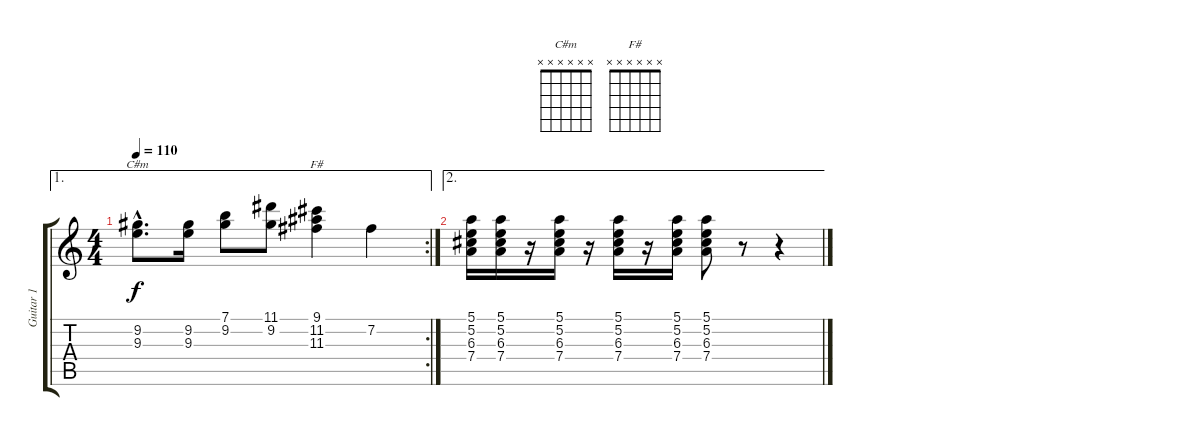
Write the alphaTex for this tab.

\track ("Guitar 1" "Guitar 1") {instrument acousticguitarnylon}
\staff {score tabs}
\tuning (E4 B3 G3 D3 A2 E2) {hide}
\chord ("C#m" x x x x x x) {firstfret 0}
\chord ("F#" x x x x x x) {firstfret 0}
\ae 1
\rc 2
\ts (4 4)
\tempo 110
\clef g2
\ks c
(9.2{hac} 9.3{hac}).8{d ch "C#m" dy f} (9.2 9.3).16 (7.1 9.2).8 (11.1 9.2).8 (9.1 11.2 11.3).4{ch "F#"} 7.2.4 |
\ae 2
(5.1 5.2 6.3 7.4).16 (5.1 5.2 6.3 7.4).16 r.16 (5.1 5.2 6.3 7.4).16 r.16 (5.1 5.2 6.3 7.4).16 r.16 (5.1 5.2 6.3 7.4).16 (5.1 5.2 6.3 7.4).8 r.8 r.4
